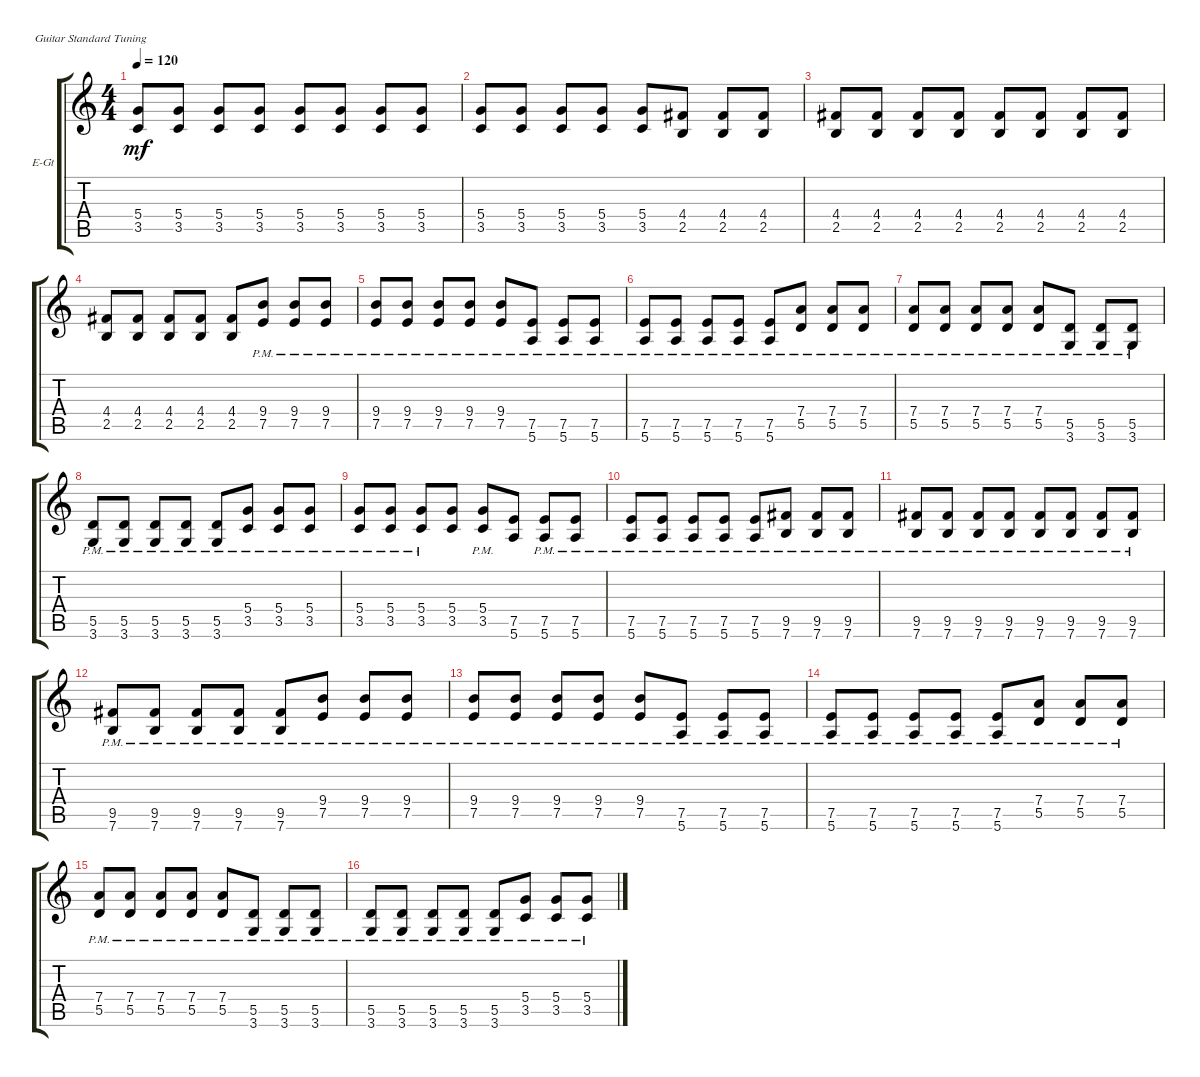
\defaultSystemsLayout 4
\bracketExtendMode groupsimilarinstruments
\firstSystemTrackNameOrientation horizontal
\otherSystemsTrackNameOrientation horizontal
\track ("Electric Guitar" "E-Gt") {instrument distortionguitar}
\staff {score tabs}
\tuning (E4 B3 G3 D3 A2 E2)
\ts (4 4)
\tempo 120
\clef g2
\ks c
(5.4 3.5).8{dy mf} (5.4 3.5).8 (5.4 3.5).8 (5.4 3.5).8 (5.4 3.5).8 (5.4 3.5).8 (5.4 3.5).8 (5.4 3.5).8 |
(5.4 3.5).8 (5.4 3.5).8 (5.4 3.5).8 (5.4 3.5).8 (5.4 3.5).8 (4.4 2.5).8 (4.4 2.5).8 (4.4 2.5).8 |
(4.4 2.5).8 (4.4 2.5).8 (4.4 2.5).8 (4.4 2.5).8 (4.4 2.5).8 (4.4 2.5).8 (4.4 2.5).8 (4.4 2.5).8 |
(4.4 2.5).8 (4.4 2.5).8 (4.4 2.5).8 (4.4 2.5).8 (4.4 2.5).8 (9.4{pm} 7.5{pm}).8 (9.4{pm} 7.5{pm}).8 (9.4{pm} 7.5{pm}).8 |
(9.4{pm} 7.5{pm}).8 (9.4{pm} 7.5{pm}).8 (9.4{pm} 7.5{pm}).8 (9.4{pm} 7.5{pm}).8 (9.4{pm} 7.5{pm}).8 (7.5{pm} 5.6{pm}).8 (7.5{pm} 5.6{pm}).8 (7.5{pm} 5.6{pm}).8 |
(7.5{pm} 5.6{pm}).8 (7.5{pm} 5.6{pm}).8 (7.5{pm} 5.6{pm}).8 (7.5{pm} 5.6{pm}).8 (7.5{pm} 5.6{pm}).8 (7.4{pm} 5.5{pm}).8 (7.4{pm} 5.5{pm}).8 (7.4{pm} 5.5{pm}).8 |
(7.4{pm} 5.5{pm}).8 (7.4{pm} 5.5{pm}).8 (7.4{pm} 5.5{pm}).8 (7.4{pm} 5.5{pm}).8 (7.4{pm} 5.5{pm}).8 (5.5{pm} 3.6{pm}).8 (5.5{pm} 3.6{pm}).8 (5.5{pm} 3.6{pm}).8 |
(5.5{pm} 3.6{pm}).8 (5.5{pm} 3.6{pm}).8 (5.5{pm} 3.6{pm}).8 (5.5{pm} 3.6{pm}).8 (5.5{pm} 3.6{pm}).8 (5.4{pm} 3.5{pm}).8 (5.4{pm} 3.5{pm}).8 (5.4{pm} 3.5{pm}).8 |
(5.4{pm} 3.5{pm}).8 (5.4{pm} 3.5{pm}).8 (5.4{pm} 3.5{pm}).8 (5.4 3.5).8 (5.4 3.5{pm}).8 (7.5 5.6).8 (7.5{pm} 5.6{pm}).8 (7.5{pm} 5.6{pm}).8 |
(7.5{pm} 5.6{pm}).8 (7.5{pm} 5.6{pm}).8 (7.5{pm} 5.6{pm}).8 (7.5{pm} 5.6{pm}).8 (7.5{pm} 5.6{pm}).8 (9.5{pm} 7.6{pm}).8 (9.5{pm} 7.6{pm}).8 (9.5{pm} 7.6{pm}).8 |
(9.5{pm} 7.6{pm}).8 (9.5{pm} 7.6{pm}).8 (9.5{pm} 7.6{pm}).8 (9.5{pm} 7.6{pm}).8 (9.5{pm} 7.6{pm}).8 (9.5{pm} 7.6{pm}).8 (9.5{pm} 7.6{pm}).8 (9.5{pm} 7.6{pm}).8 |
(9.5{pm} 7.6{pm}).8 (9.5{pm} 7.6{pm}).8 (9.5{pm} 7.6{pm}).8 (9.5{pm} 7.6{pm}).8 (9.5{pm} 7.6{pm}).8 (9.4{pm} 7.5{pm}).8 (9.4{pm} 7.5{pm}).8 (9.4{pm} 7.5{pm}).8 |
(9.4{pm} 7.5{pm}).8 (9.4{pm} 7.5{pm}).8 (9.4{pm} 7.5{pm}).8 (9.4{pm} 7.5{pm}).8 (9.4{pm} 7.5{pm}).8 (7.5{pm} 5.6{pm}).8 (7.5{pm} 5.6{pm}).8 (7.5{pm} 5.6{pm}).8 |
(7.5{pm} 5.6{pm}).8 (7.5{pm} 5.6{pm}).8 (7.5{pm} 5.6{pm}).8 (7.5{pm} 5.6{pm}).8 (7.5{pm} 5.6{pm}).8 (7.4{pm} 5.5{pm}).8 (7.4{pm} 5.5{pm}).8 (7.4{pm} 5.5{pm}).8 |
(7.4{pm} 5.5{pm}).8 (7.4{pm} 5.5{pm}).8 (7.4{pm} 5.5{pm}).8 (7.4{pm} 5.5{pm}).8 (7.4{pm} 5.5{pm}).8 (5.5{pm} 3.6{pm}).8 (5.5{pm} 3.6{pm}).8 (5.5{pm} 3.6{pm}).8 |
(5.5{pm} 3.6{pm}).8 (5.5{pm} 3.6{pm}).8 (5.5{pm} 3.6{pm}).8 (5.5{pm} 3.6{pm}).8 (5.5{pm} 3.6{pm}).8 (5.4{pm} 3.5{pm}).8 (5.4{pm} 3.5{pm}).8 (5.4{pm} 3.5{pm}).8
